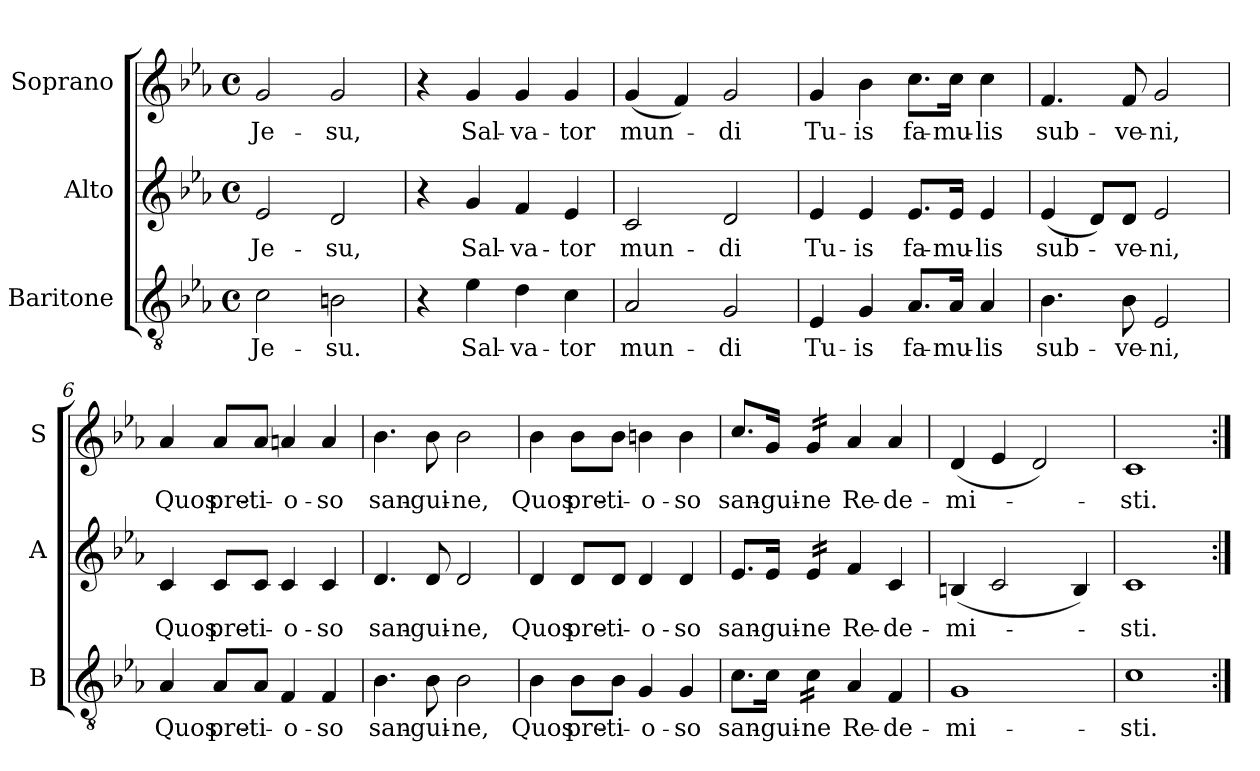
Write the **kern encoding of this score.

**kern	**text	**kern	**text	**kern	**text
*part3	*part3	*part2	*part2	*part1	*part1
*staff3	*staff3	*staff2	*staff2	*staff1	*staff1
*I"Baritone	*	*I"Alto	*	*I"Soprano	*
*I'B	*	*I'A	*	*I'S	*
!!LO:PB:g=z
*stria5	*	*stria5	*	*stria5	*
*clefGv2	*	*clefG2	*	*clefG2	*
*k[b-e-a-]	*	*k[b-e-a-]	*	*k[b-e-a-]	*
*E-:	*	*E-:	*	*E-:	*
*M4/4	*	*M4/4	*	*M4/4	*
*met(c)	*	*met(c)	*	*met(c)	*
=1	=1	=1	=1	=1	=1
!	!LO:LY:b:cj	!	!LO:LY:b:cj	!	!LO:LY:b:cj
2c\	Je-	2e-/	Je-	2g/	Je-
!	!LO:LY:b:cj	!	!LO:LY:b:cj	!	!LO:LY:b:cj
2Bn\	-su.	2d/	-su,	2g/	-su,
=2	=2	=2	=2	=2	=2
4r	.	4r	.	4r	.
!	!LO:LY:b:cj	!	!LO:LY:b:cj	!	!LO:LY:b:cj
4e-\	Sal-	4g/	Sal-	4g/	Sal-
!	!LO:LY:b:cj	!	!LO:LY:b:cj	!	!LO:LY:b:cj
4d\	-va-	4f/	-va-	4g/	-va-
!	!LO:LY:b:cj	!	!LO:LY:b:cj	!	!LO:LY:b:cj
4c\	-tor	4e-/	-tor	4g/	-tor
=3	=3	=3	=3	=3	=3
!	!LO:LY:b:cj	!	!LO:LY:b:cj	!	!LO:LY:b:cj
2A-/	mun-	2c/	mun-	(<4g/	mun-
.	.	.	.	4f/)	.
!	!LO:LY:b:cj	!	!LO:LY:b:cj	!	!LO:LY:b:cj
2G/	-di	2d/	-di	2g/	-di
!!LO:LB:g=z
=4	=4	=4	=4	=4	=4
!	!LO:LY:b:cj	!	!LO:LY:b:cj	!	!LO:LY:b:cj
4E-/	Tu-	4e-/	Tu-	4g/	Tu-
!	!LO:LY:b:cj	!	!LO:LY:b:cj	!	!LO:LY:b:cj
4G/	-is	4e-/	-is	4b-\	-is
!	!LO:LY:b:cj	!	!LO:LY:b:cj	!	!LO:LY:b:cj
8.A-/L	fa-	8.e-/L	fa-	8.cc\L	fa-
!	!LO:LY:b	!	!LO:LY:b	!	!LO:LY:b
16A-/J	-mu-	16e-/J	-mu-	16cc\J	-mu-
!	!LO:LY:b:rj	!	!LO:LY:b:rj	!	!LO:LY:b:rj
4A-/	-lis	4e-/	-lis	4cc\	-lis
=5	=5	=5	=5	=5	=5
!	!LO:LY:b:cj	!	!LO:LY:b:cj	!	!LO:LY:b:cj
4.B-\	sub-	(<4e-/	sub-	4.f/	sub-
.	.	8d/L)	.	.	.
!	!LO:LY:b:cj	!	!LO:LY:b:cj	!	!LO:LY:b:cj
8B-\	-ve-	8d/J	-ve-	8f/	-ve-
!	!LO:LY:b:cj	!	!LO:LY:b:cj	!	!LO:LY:b:cj
2E-/	-ni,	2e-/	-ni,	2g/	-ni,
=6	=6	=6	=6	=6	=6
!	!LO:LY:b:cj	!	!LO:LY:b:cj	!	!LO:LY:b:cj
4A-/	Quos	4c/	Quos	4a-/	Quos
!	!LO:LY:b:cj	!	!LO:LY:b:cj	!	!LO:LY:b:cj
8A-/L	pre-	8c/L	pre-	8a-/L	pre-
!	!LO:LY:b:cj	!	!LO:LY:b:cj	!	!LO:LY:b:cj
8A-/J	-ti-	8c/J	-ti-	8a-/J	-ti-
!	!LO:LY:b:cj	!	!LO:LY:b:cj	!	!LO:LY:b:cj
4F/	-o-	4c/	-o-	4an/	-o-
!	!LO:LY:b:cj	!	!LO:LY:b:cj	!	!LO:LY:b:cj
4F/	-so	4c/	-so	4a/	-so
=7	=7	=7	=7	=7	=7
!	!LO:LY:b:cj	!	!LO:LY:b:cj	!	!LO:LY:b:cj
4.B-\	san-	4.d/	san-	4.b-\	san-
!	!LO:LY:b:cj	!	!LO:LY:b:cj	!	!LO:LY:b:cj
8B-\	-gui-	8d/	-gui-	8b-\	-gui-
!	!LO:LY:b:cj	!	!LO:LY:b:cj	!	!LO:LY:b:cj
2B-\	-ne,	2d/	-ne,	2b-\	-ne,
!!LO:LB:g=z
=8	=8	=8	=8	=8	=8
!	!LO:LY:b:cj	!	!LO:LY:b:cj	!	!LO:LY:b:cj
4B-\	Quos	4d/	Quos	4b-\	Quos
!	!LO:LY:b:cj	!	!LO:LY:b:cj	!	!LO:LY:b:cj
8B-\L	pre-	8d/L	pre-	8b-\L	pre-
!	!LO:LY:b:cj	!	!LO:LY:b:cj	!	!LO:LY:b:cj
8B-\J	-ti-	8d/J	-ti-	8b-\J	-ti-
!	!LO:LY:b:cj	!	!LO:LY:b:cj	!	!LO:LY:b:cj
4G/	-o-	4d/	-o-	4bn\	-o-
!	!LO:LY:b:cj	!	!LO:LY:b:cj	!	!LO:LY:b:cj
4G/	-so	4d/	-so	4b\	-so
=9	=9	=9	=9	=9	=9
!	!LO:LY:b:cj	!	!LO:LY:b:cj	!	!LO:LY:b:cj
8.c\L	san-	8.e-/L	san-	8.cc/L	san-
!	!LO:LY:b:cj	!	!LO:LY:b:cj	!	!LO:LY:b:cj
16c\J	-gui-	16e-/J	-gui-	16g/J	-gui-
!	!LO:LY:b:cj	!	!LO:LY:b:cj	!	!LO:LY:b:cj
*tremolo	*	*	*	*	*
*	*	*tremolo	*	*	*
*	*	*	*	*tremolo	*
16c\LL	-ne	16e-/LL	-ne	16g/LL	-ne
16c\	.	16e-/	.	16g/	.
16c\	.	16e-/	.	16g/	.
16c\JJ	.	16e-/JJ	.	16g/JJ	.
*	*	*	*	*Xtremolo	*
*	*	*Xtremolo	*	*	*
*Xtremolo	*	*	*	*	*
!	!LO:LY:b:cj	!	!LO:LY:b:cj	!	!LO:LY:b:cj
4A-/	Re-	4f/	Re-	4a-/	Re-
!	!LO:LY:b:cj	!	!LO:LY:b:cj	!	!LO:LY:b:cj
4F/	-de-	4c/	-de-	4a-/	-de-
=10	=10	=10	=10	=10	=10
!	!LO:LY:b:cj	!	!LO:LY:b:cj	!	!LO:LY:b:cj
1G	-mi-	(<4Bn/	-mi-	(<4d/	-mi-
.	.	2c/	.	4e-/	.
.	.	.	.	2d/)	.
.	.	4B/)	.	.	.
=11	=11	=11	=11	=11	=11
!	!LO:LY:b:cj	!	!LO:LY:b:cj	!	!LO:LY:b:cj
1c	-sti.	1c	-sti.	1c	-sti.
=:|!	=:|!	=:|!	=:|!	=:|!	=:|!
*-	*-	*-	*-	*-	*-
